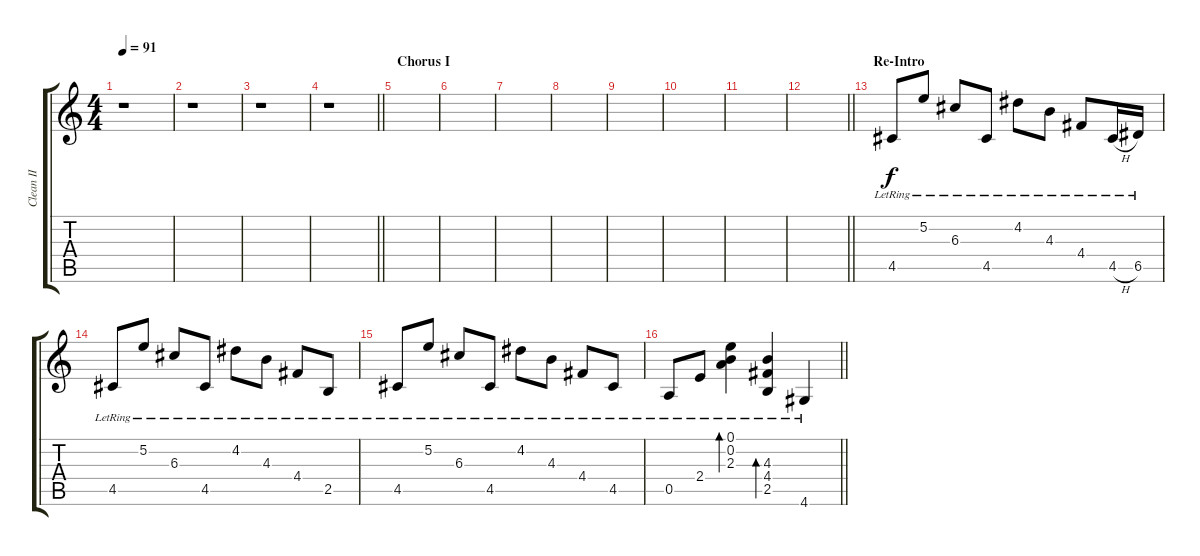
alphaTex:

\track ("Clean II" "Clean II") {instrument acousticguitarsteel}
\staff {score tabs}
\tuning (E4 B3 G3 D3 A2 E2) {hide}
\ts (4 4)
\tempo 91
\clef g2
\ks c
r.1{dy f} |
r.1 |
r.1 |
\barLineRight lightlight
r.1 |
\section ("" "Chorus I")
|
|
|
|
|
|
|
\barLineRight lightlight
|
\section ("" "Re-Intro")
4.5{lr}.8 5.2{lr}.8 6.3{lr}.8 4.5{lr}.8 4.2{lr}.8 4.3{lr}.8 4.4{lr}.8 4.5{h lr}.16 6.5{lr}.16 |
4.5{lr}.8 5.2{lr}.8 6.3{lr}.8 4.5{lr}.8 4.2{lr}.8 4.3{lr}.8 4.4{lr}.8 2.5{lr}.8 |
4.5{lr}.8 5.2{lr}.8 6.3{lr}.8 4.5{lr}.8 4.2{lr}.8 4.3{lr}.8 4.4{lr}.8 4.5{lr}.8 |
\barLineRight lightlight
0.5{lr}.8 2.4{lr}.8 (0.1{lr} 0.2{lr} 2.3{lr}).4{bd 60} (4.3{lr} 4.4{lr} 2.5{lr}).4{bd 60} 4.6{lr}.4
